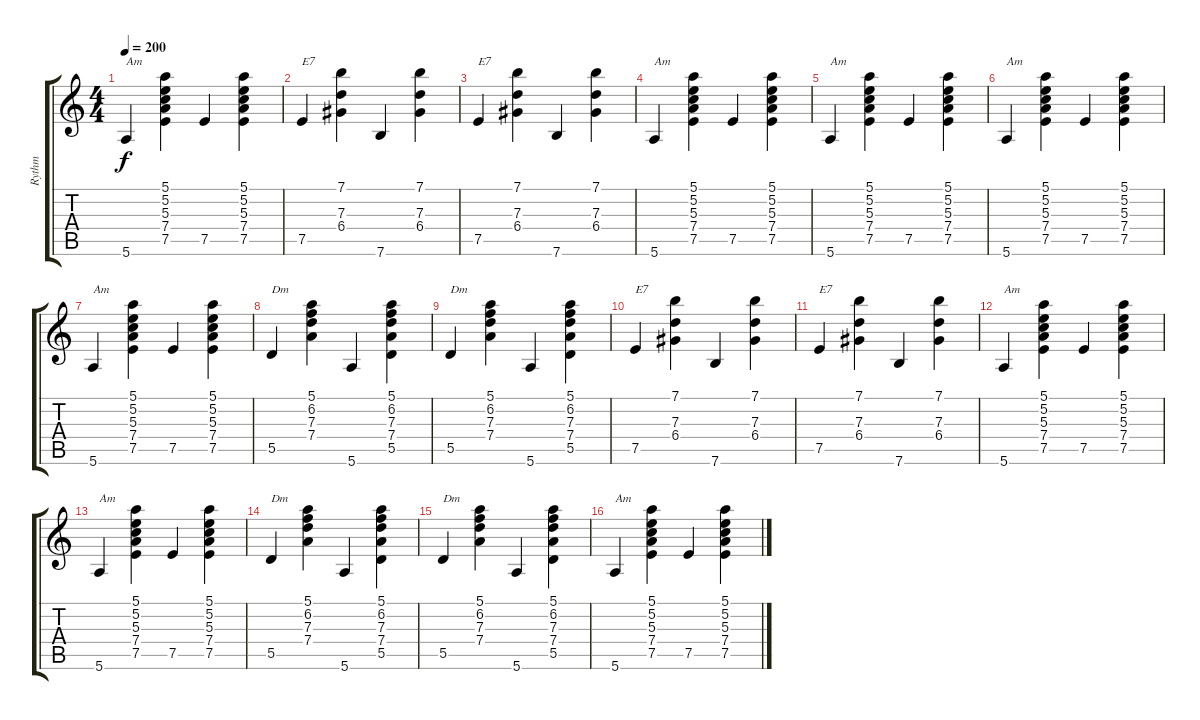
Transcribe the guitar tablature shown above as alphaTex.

\track ("Rythm" "Rythm") {instrument acousticguitarsteel}
\staff {score tabs}
\tuning (E4 B3 G3 D3 A2 E2) {hide}
\ts (4 4)
\tempo 200
\clef g2
\ks c
5.6.4{txt "Am" dy f} (5.1 5.2 5.3 7.4 7.5).4 7.5.4 (5.1 5.2 5.3 7.4 7.5).4 |
7.5.4{txt "E7"} (7.1 7.3 6.4).4 7.6.4 (7.1 7.3 6.4).4 |
7.5.4{txt "E7"} (7.1 7.3 6.4).4 7.6.4 (7.1 7.3 6.4).4 |
5.6.4{txt "Am"} (5.1 5.2 5.3 7.4 7.5).4 7.5.4 (5.1 5.2 5.3 7.4 7.5).4 |
5.6.4{txt "Am"} (5.1 5.2 5.3 7.4 7.5).4 7.5.4 (5.1 5.2 5.3 7.4 7.5).4 |
5.6.4{txt "Am"} (5.1 5.2 5.3 7.4 7.5).4 7.5.4 (5.1 5.2 5.3 7.4 7.5).4 |
5.6.4{txt "Am"} (5.1 5.2 5.3 7.4 7.5).4 7.5.4 (5.1 5.2 5.3 7.4 7.5).4 |
5.5.4{txt "Dm"} (5.1 6.2 7.3 7.4).4 5.6.4 (5.1 6.2 7.3 7.4 5.5).4 |
5.5.4{txt "Dm"} (5.1 6.2 7.3 7.4).4 5.6.4 (5.1 6.2 7.3 7.4 5.5).4 |
7.5.4{txt "E7"} (7.1 7.3 6.4).4 7.6.4 (7.1 7.3 6.4).4 |
7.5.4{txt "E7"} (7.1 7.3 6.4).4 7.6.4 (7.1 7.3 6.4).4 |
5.6.4{txt "Am"} (5.1 5.2 5.3 7.4 7.5).4 7.5.4 (5.1 5.2 5.3 7.4 7.5).4 |
5.6.4{txt "Am"} (5.1 5.2 5.3 7.4 7.5).4 7.5.4 (5.1 5.2 5.3 7.4 7.5).4 |
5.5.4{txt "Dm"} (5.1 6.2 7.3 7.4).4 5.6.4 (5.1 6.2 7.3 7.4 5.5).4 |
5.5.4{txt "Dm"} (5.1 6.2 7.3 7.4).4 5.6.4 (5.1 6.2 7.3 7.4 5.5).4 |
5.6.4{txt "Am"} (5.1 5.2 5.3 7.4 7.5).4 7.5.4 (5.1 5.2 5.3 7.4 7.5).4
